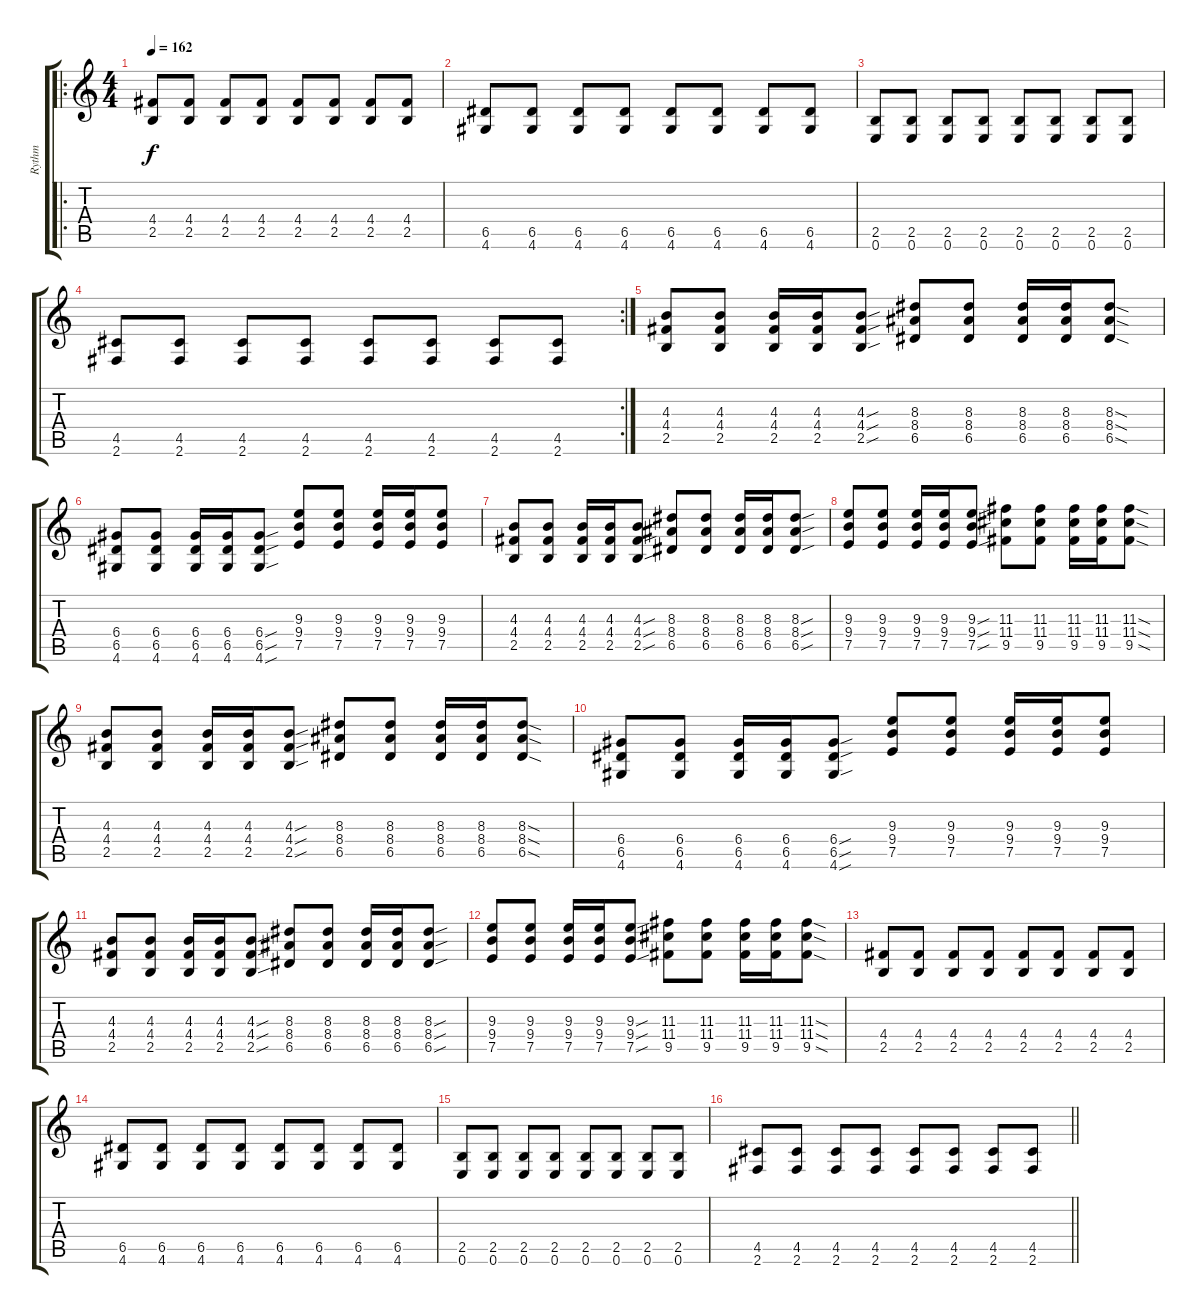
\track ("Rythm" "Rythm") {instrument distortionguitar}
\staff {score tabs}
\tuning (E4 B3 G3 D3 A2 E2) {hide}
\ro
\ts (4 4)
\tempo 162
\clef g2
\ks c
(4.4 2.5).8{dy f instrument distortionguitar} (4.4 2.5).8 (4.4 2.5).8 (4.4 2.5).8 (4.4 2.5).8 (4.4 2.5).8 (4.4 2.5).8 (4.4 2.5).8 |
(6.5 4.6).8 (6.5 4.6).8 (6.5 4.6).8 (6.5 4.6).8 (6.5 4.6).8 (6.5 4.6).8 (6.5 4.6).8 (6.5 4.6).8 |
(2.5 0.6).8 (2.5 0.6).8 (2.5 0.6).8 (2.5 0.6).8 (2.5 0.6).8 (2.5 0.6).8 (2.5 0.6).8 (2.5 0.6).8 |
\rc 2
(4.5 2.6).8 (4.5 2.6).8 (4.5 2.6).8 (4.5 2.6).8 (4.5 2.6).8 (4.5 2.6).8 (4.5 2.6).8 (4.5 2.6).8 |
(4.3 4.4 2.5).8 (4.3 4.4 2.5).8 (4.3 4.4 2.5).16 (4.3 4.4 2.5).16 (4.3{sou} 4.4{sou} 2.5{sou}).8 (8.3 8.4 6.5).8 (8.3 8.4 6.5).8 (8.3 8.4 6.5).16 (8.3 8.4 6.5).16 (8.3{sod} 8.4{sod} 6.5{sod}).8 |
(6.4 6.5 4.6).8 (6.4 6.5 4.6).8 (6.4 6.5 4.6).16 (6.4 6.5 4.6).16 (6.4{sou} 6.5{sou} 4.6{sou}).8 (9.3 9.4 7.5).8 (9.3 9.4 7.5).8 (9.3 9.4 7.5).16 (9.3 9.4 7.5).16 (9.3 9.4 7.5).8 |
(4.3 4.4 2.5).8 (4.3 4.4 2.5).8 (4.3 4.4 2.5).16 (4.3 4.4 2.5).16 (4.3{sou} 4.4{sou} 2.5{sou}).8 (8.3 8.4 6.5).8 (8.3 8.4 6.5).8 (8.3 8.4 6.5).16 (8.3 8.4 6.5).16 (8.3{sou} 8.4{sou} 6.5{sou}).8 |
(9.3 9.4 7.5).8 (9.3 9.4 7.5).8 (9.3 9.4 7.5).16 (9.3 9.4 7.5).16 (9.3{sou} 9.4{sou} 7.5{sou}).8 (11.3 11.4 9.5).8 (11.3 11.4 9.5).8 (11.3 11.4 9.5).16 (11.3 11.4 9.5).16 (11.3{sod} 11.4{sod} 9.5{sod}).8 |
(4.3 4.4 2.5).8 (4.3 4.4 2.5).8 (4.3 4.4 2.5).16 (4.3 4.4 2.5).16 (4.3{sou} 4.4{sou} 2.5{sou}).8 (8.3 8.4 6.5).8 (8.3 8.4 6.5).8 (8.3 8.4 6.5).16 (8.3 8.4 6.5).16 (8.3{sod} 8.4{sod} 6.5{sod}).8 |
(6.4 6.5 4.6).8 (6.4 6.5 4.6).8 (6.4 6.5 4.6).16 (6.4 6.5 4.6).16 (6.4{sou} 6.5{sou} 4.6{sou}).8 (9.3 9.4 7.5).8 (9.3 9.4 7.5).8 (9.3 9.4 7.5).16 (9.3 9.4 7.5).16 (9.3 9.4 7.5).8 |
(4.3 4.4 2.5).8 (4.3 4.4 2.5).8 (4.3 4.4 2.5).16 (4.3 4.4 2.5).16 (4.3{sou} 4.4{sou} 2.5{sou}).8 (8.3 8.4 6.5).8 (8.3 8.4 6.5).8 (8.3 8.4 6.5).16 (8.3 8.4 6.5).16 (8.3{sou} 8.4{sou} 6.5{sou}).8 |
(9.3 9.4 7.5).8 (9.3 9.4 7.5).8 (9.3 9.4 7.5).16 (9.3 9.4 7.5).16 (9.3{sou} 9.4{sou} 7.5{sou}).8 (11.3 11.4 9.5).8 (11.3 11.4 9.5).8 (11.3 11.4 9.5).16 (11.3 11.4 9.5).16 (11.3{sod} 11.4{sod} 9.5{sod}).8 |
(4.4 2.5).8 (4.4 2.5).8 (4.4 2.5).8 (4.4 2.5).8 (4.4 2.5).8 (4.4 2.5).8 (4.4 2.5).8 (4.4 2.5).8 |
(6.5 4.6).8 (6.5 4.6).8 (6.5 4.6).8 (6.5 4.6).8 (6.5 4.6).8 (6.5 4.6).8 (6.5 4.6).8 (6.5 4.6).8 |
(2.5 0.6).8 (2.5 0.6).8 (2.5 0.6).8 (2.5 0.6).8 (2.5 0.6).8 (2.5 0.6).8 (2.5 0.6).8 (2.5 0.6).8 |
\barLineRight lightlight
(4.5 2.6).8 (4.5 2.6).8 (4.5 2.6).8 (4.5 2.6).8 (4.5 2.6).8 (4.5 2.6).8 (4.5 2.6).8 (4.5 2.6).8
